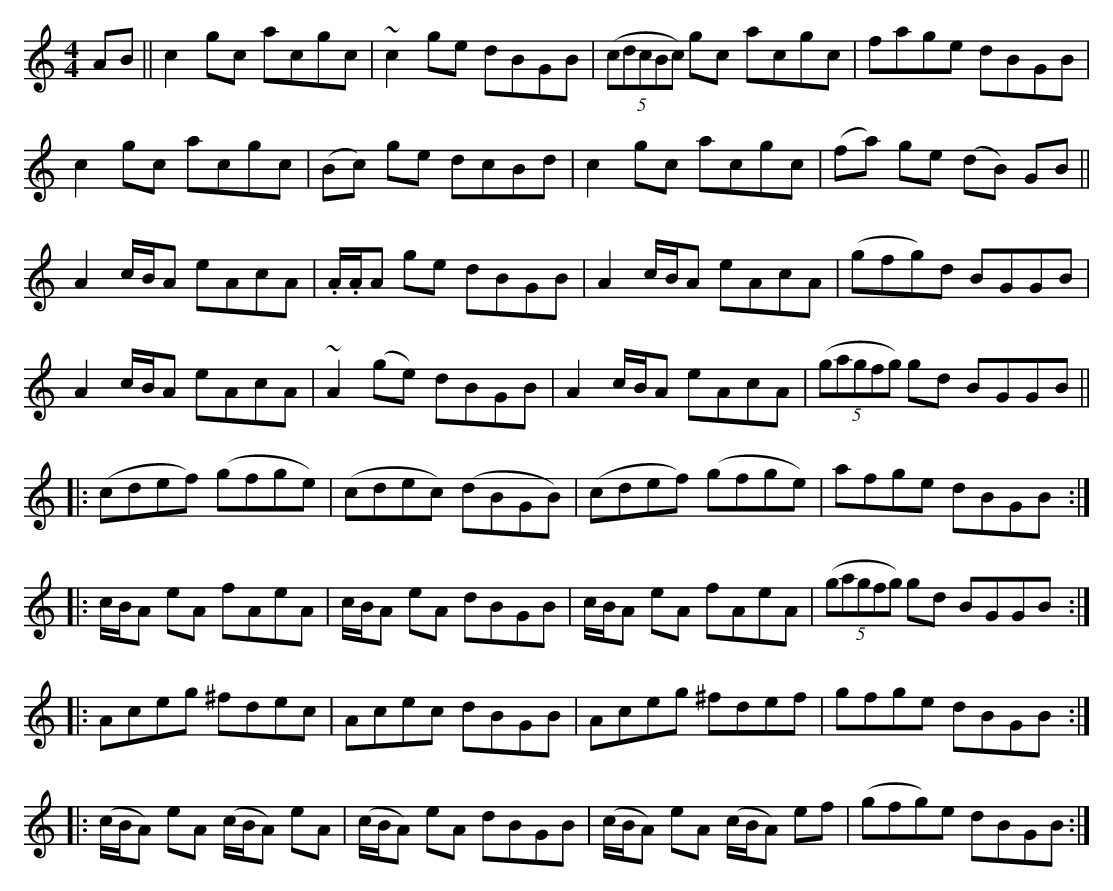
X:1
M:4/4
K:C
AB||c2 gc acgc|~c2 ge dBGB|((5cdcBc) gc acgc|fage dBGB|
c2 gc acgc|(Bc) ge dcBd|c2 gc acgc|(fa) ge (dB) GB||
A2 c/B/A eAcA|.A/.A/A ge dBGB|A2 c/B/A eAcA|(gfg)d BGGB|
A2 c/B/A eAcA|~A2 (ge) dBGB|A2 c/B/A eAcA|((5gagfg) gd BGGB||
|:(cdef) (gfge)|(cdec) (dBGB)|(cdef) (gfge)|afge dBGB:|
|:c/B/A eA fAeA|c/B/A eA dBGB|c/B/A eA fAeA|((5gagfg) gd BGGB:|
|:Aceg ^fdec|Acec dBGB|Aceg ^fdef|gfge dBGB:|
|:(c/B/A) eA (c/B/A) eA|(c/B/A) eA dBGB|(c/B/A) eA (c/B/A) ef|(gfg)e dBGB:|
